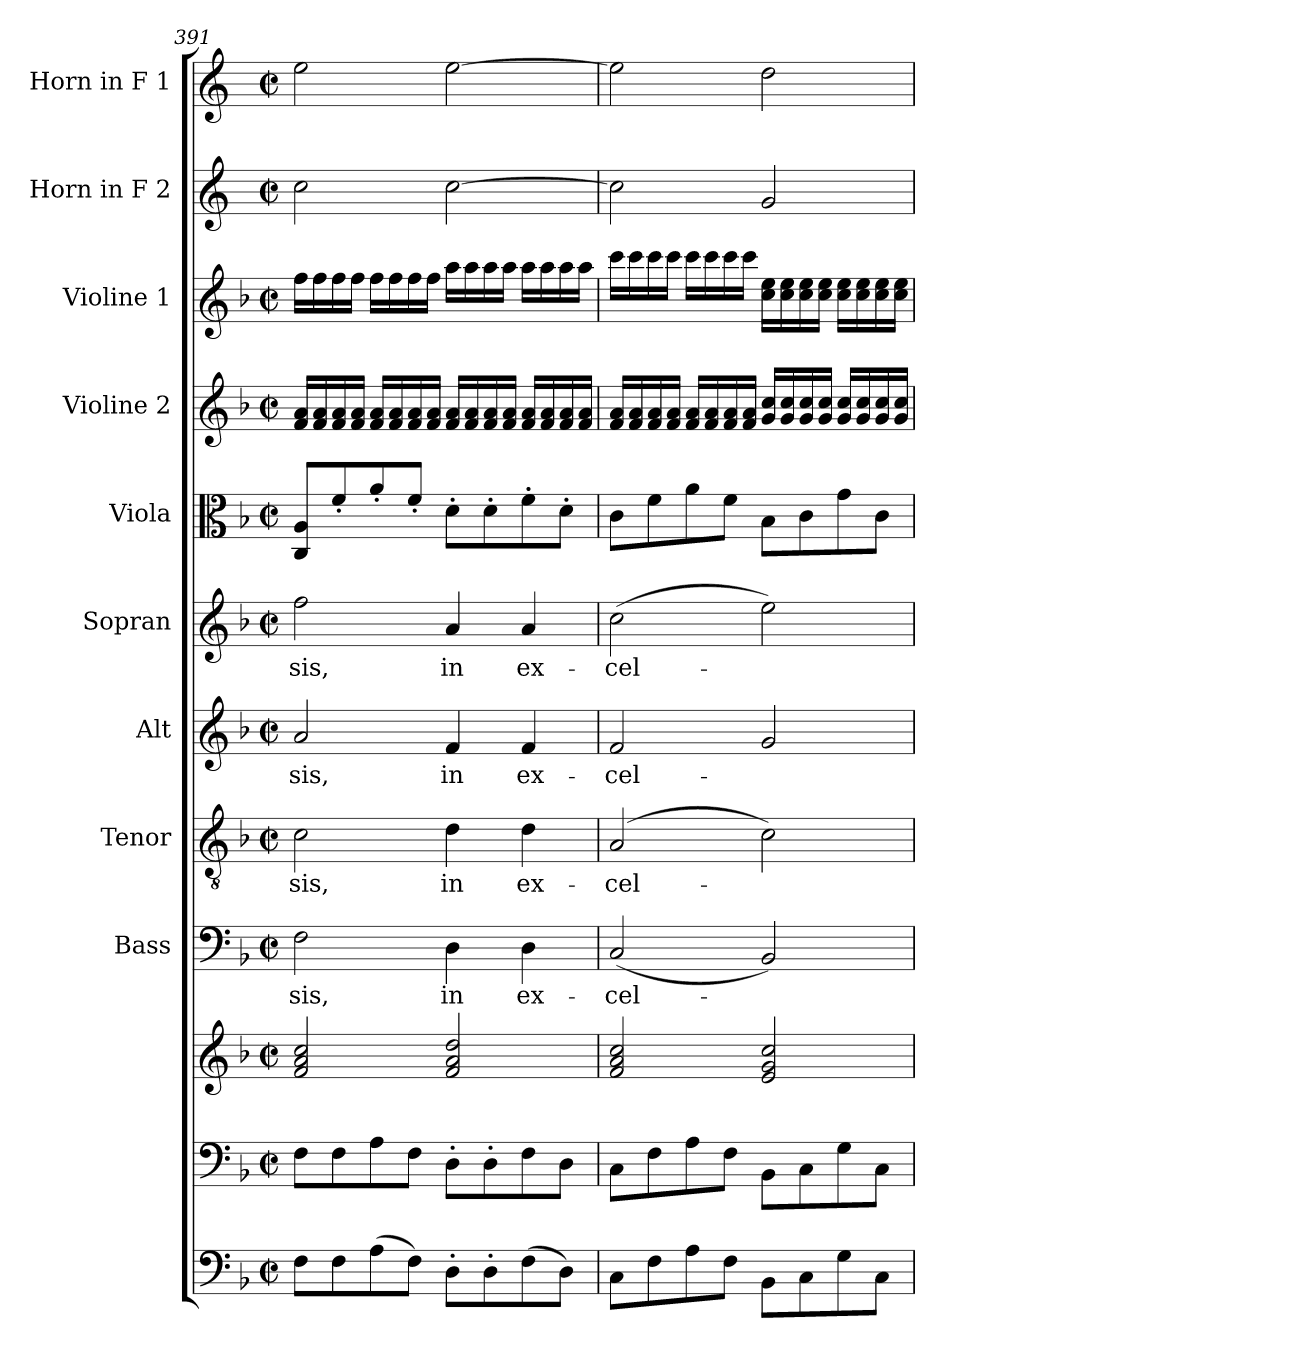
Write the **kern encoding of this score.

**kern	**kern	**kern	**kern	**text	**kern	**text	**kern	**text	**kern	**text	**kern	**kern	**kern	**kern	**kern
*part11	*part10	*part10	*part9	*part9	*part8	*part8	*part7	*part7	*part6	*part6	*part5	*part4	*part3	*part2	*part1
*staff12	*staff11	*staff10	*staff9	*staff9	*staff8	*staff8	*staff7	*staff7	*staff6	*staff6	*staff5	*staff4	*staff3	*staff2	*staff1
*	*	*	*I"Bass	*	*I"Tenor	*	*I"Alt	*	*I"Sopran	*	*I"Viola	*I"Violine 2	*I"Violine 1	*I"Horn in F 2	*I"Horn in F 1
*	*	*	*I'B.	*	*I'T.	*	*I'A.	*	*I'S.	*	*I'Vla.	*I'Vl. 2	*I'Vl. 1	*	*
!!LO:PB:g=z
*clefF4	*clefF4	*clefG2	*clefF4	*	*clefGv2	*	*clefG2	*	*clefG2	*	*clefC3	*clefG2	*clefG2	*clefG2	*clefG2
*ITrd7c12	*	*	*	*	*	*	*	*	*	*	*	*	*	*ITrd4c7	*ITrd4c7
*k[b-]	*k[b-]	*k[b-]	*k[b-]	*	*k[b-]	*	*k[b-]	*	*k[b-]	*	*k[b-]	*k[b-]	*k[b-]	*k[b-]	*k[b-]
*F:	*F:	*F:	*F:	*	*F:	*	*F:	*	*F:	*	*F:	*F:	*F:	*F:	*F:
*M2/2	*M2/2	*M2/2	*M2/2	*	*M2/2	*	*M2/2	*	*M2/2	*	*M2/2	*M2/2	*M2/2	*M2/2	*M2/2
*met(c|)	*met(c|)	*met(c|)	*met(c|)	*	*met(c|)	*	*met(c|)	*	*met(c|)	*	*met(c|)	*met(c|)	*met(c|)	*met(c|)	*met(c|)
=391	=391	=391	=391	=391	=391	=391	=391	=391	=391	=391	=391	=391	=391	=391	=391
!	!	!	!	!LO:LY:b	!	!LO:LY:b	!	!LO:LY:b	!	!LO:LY:b	!	!	!	!	!
8FF\L	8F\L	2f/ 2a/ 2cc/	2F\	-sis,	2c\	-sis,	2a/	-sis,	2ff\	-sis,	8C/ 8A/L	16f/ 16a/LL	16ff\LL	2f\	2a\
.	.	.	.	.	.	.	.	.	.	.	.	16f/ 16a/	16ff\	.	.
8FF\	8F\	.	.	.	.	.	.	.	.	.	8f'</	16f/ 16a/	16ff\	.	.
.	.	.	.	.	.	.	.	.	.	.	.	16f/ 16a/JJ	16ff\JJ	.	.
(>8AA\	8A\	.	.	.	.	.	.	.	.	.	8a'</	16f/ 16a/LL	16ff\LL	.	.
.	.	.	.	.	.	.	.	.	.	.	.	16f/ 16a/	16ff\	.	.
8FF\J)	8F\J	.	.	.	.	.	.	.	.	.	8f'</J	16f/ 16a/	16ff\	.	.
.	.	.	.	.	.	.	.	.	.	.	.	16f/ 16a/JJ	16ff\JJ	.	.
!	!	!	!	!LO:LY:b	!	!LO:LY:b	!	!LO:LY:b	!	!LO:LY:b	!	!	!	!	!
8DD'>\L	8D'>\L	2f/ 2a/ 2dd/	4D\	in	4d\	in	4f/	in	4a/	in	8d'>\L	16f/ 16a/LL	16aa\LL	[2f\	[2a\
.	.	.	.	.	.	.	.	.	.	.	.	16f/ 16a/	16aa\	.	.
8DD'>\	8D'>\	.	.	.	.	.	.	.	.	.	8d'>\	16f/ 16a/	16aa\	.	.
.	.	.	.	.	.	.	.	.	.	.	.	16f/ 16a/JJ	16aa\JJ	.	.
!	!	!	!	!LO:LY:b	!	!LO:LY:b	!	!LO:LY:b	!	!LO:LY:b	!	!	!	!	!
(>8FF\	8F\	.	4D\	ex-	4d\	ex-	4f/	ex-	4a/	ex-	8f'>\	16f/ 16a/LL	16aa\LL	.	.
.	.	.	.	.	.	.	.	.	.	.	.	16f/ 16a/	16aa\	.	.
8DD\J)	8D\J	.	.	.	.	.	.	.	.	.	8d'>\J	16f/ 16a/	16aa\	.	.
.	.	.	.	.	.	.	.	.	.	.	.	16f/ 16a/JJ	16aa\JJ	.	.
=392	=392	=392	=392	=392	=392	=392	=392	=392	=392	=392	=392	=392	=392	=392	=392
!	!	!	!	!LO:LY:b	!	!LO:LY:b	!	!LO:LY:b	!	!LO:LY:b	!	!	!	!	!
8CC\L	8C\L	2f/ 2a/ 2cc/	(<2C/	-cel-	(2A/	-cel-	2f/	-cel-	(>2cc\	-cel-	8c\L	16f/ 16a/LL	16ccc\LL	2f\]	2a\]
.	.	.	.	.	.	.	.	.	.	.	.	16f/ 16a/	16ccc\	.	.
8FF\	8F\	.	.	.	.	.	.	.	.	.	8f\	16f/ 16a/	16ccc\	.	.
.	.	.	.	.	.	.	.	.	.	.	.	16f/ 16a/JJ	16ccc\JJ	.	.
8AA\	8A\	.	.	.	.	.	.	.	.	.	8a\	16f/ 16a/LL	16ccc\LL	.	.
.	.	.	.	.	.	.	.	.	.	.	.	16f/ 16a/	16ccc\	.	.
8FF\J	8F\J	.	.	.	.	.	.	.	.	.	8f\J	16f/ 16a/	16ccc\	.	.
.	.	.	.	.	.	.	.	.	.	.	.	16f/ 16a/JJ	16ccc\JJ	.	.
8BBB-\L	8BB-\L	2e/ 2g/ 2cc/	2BB-/)	.	2c\)	.	2g/	.	2ee\)	.	8B-\L	16g/ 16cc/LL	16cc\ 16ee\LL	2c/	2g\
.	.	.	.	.	.	.	.	.	.	.	.	16g/ 16cc/	16cc\ 16ee\	.	.
8CC\	8C\	.	.	.	.	.	.	.	.	.	8c\	16g/ 16cc/	16cc\ 16ee\	.	.
.	.	.	.	.	.	.	.	.	.	.	.	16g/ 16cc/JJ	16cc\ 16ee\JJ	.	.
8GG\	8G\	.	.	.	.	.	.	.	.	.	8g\	16g/ 16cc/LL	16cc\ 16ee\LL	.	.
.	.	.	.	.	.	.	.	.	.	.	.	16g/ 16cc/	16cc\ 16ee\	.	.
8CC\J	8C\J	.	.	.	.	.	.	.	.	.	8c\J	16g/ 16cc/	16cc\ 16ee\	.	.
.	.	.	.	.	.	.	.	.	.	.	.	16g/ 16cc/JJ	16cc\ 16ee\JJ	.	.
=	=	=	=	=	=	=	=	=	=	=	=	=	=	=	=
*-	*-	*-	*-	*-	*-	*-	*-	*-	*-	*-	*-	*-	*-	*-	*-
